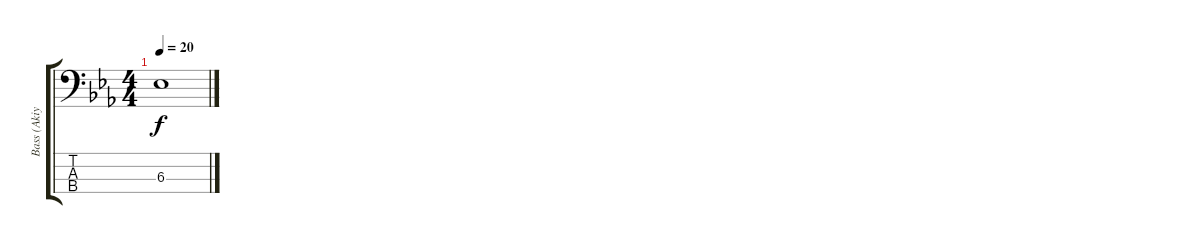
\track ("Bass (Akiyama Mio)" "Bass (Akiy") {instrument electricbassfinger}
\staff {score tabs}
\tuning (G2 D2 A1 E1) {hide}
\ts (4 4)
\tempo 20
\clef f4
\ks eb
6.3.1{dy f}
